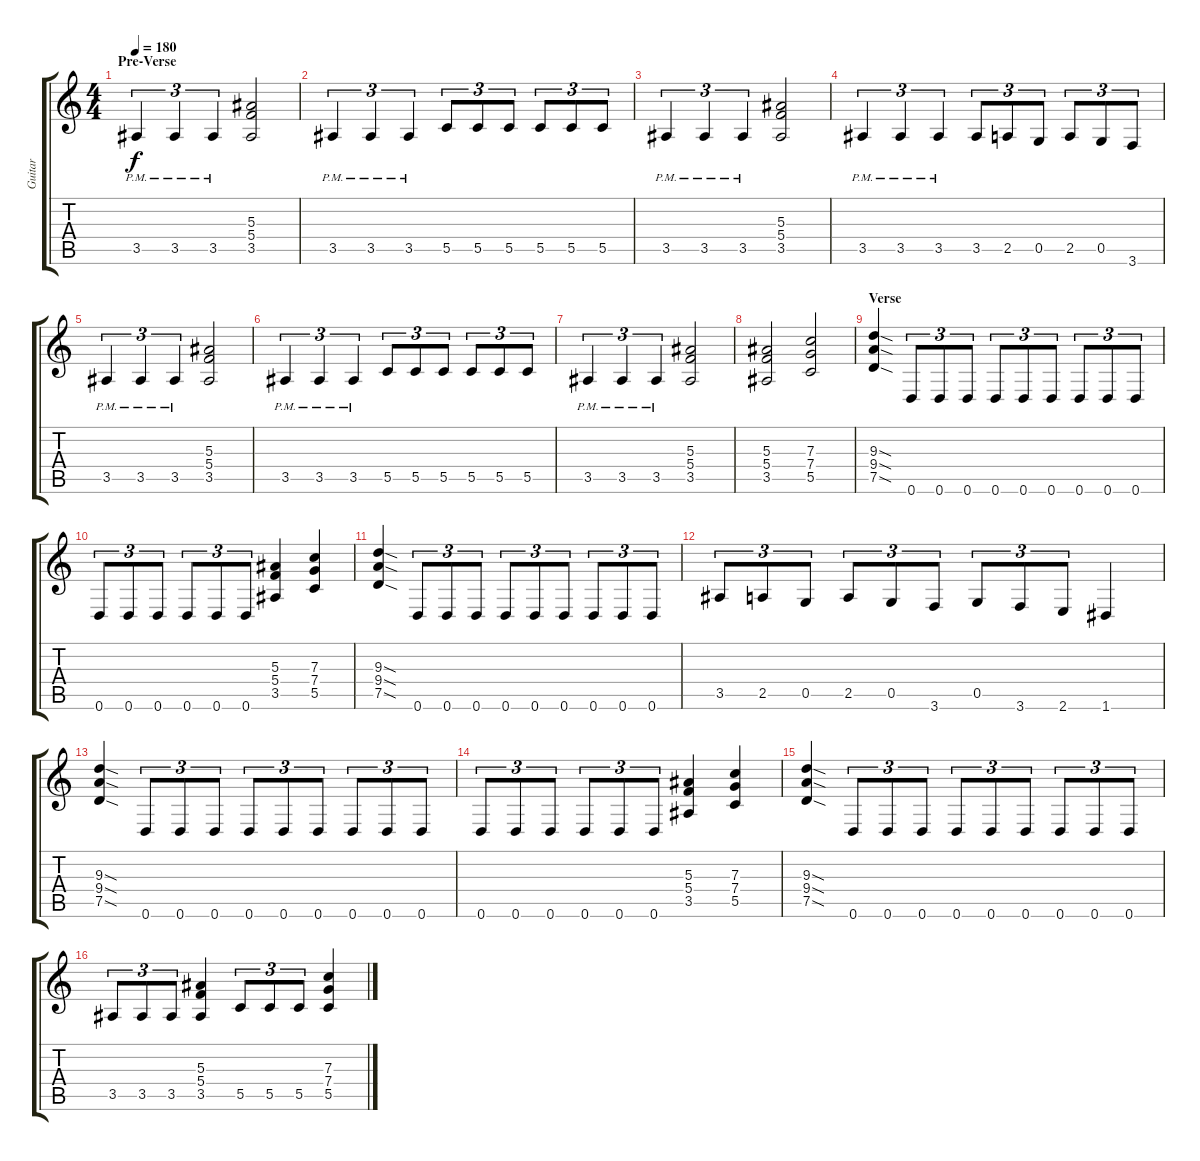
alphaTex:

\track ("Guitar" "Guitar") {instrument distortionguitar}
\staff {score tabs}
\tuning (D4 A3 F3 C3 G2 D2) {hide}
\ts (4 4)
\section ("" "Pre-Verse")
\tempo 180
\clef g2
\ks c
3.5{pm}.4{tu (3 2) dy f} 3.5{pm}.4{tu (3 2)} 3.5{pm}.4{tu (3 2)} (5.3 5.4 3.5).2 |
3.5{pm}.4{tu (3 2)} 3.5{pm}.4{tu (3 2)} 3.5{pm}.4{tu (3 2)} 5.5.8{tu (3 2)} 5.5.8{tu (3 2)} 5.5.8{tu (3 2)} 5.5.8{tu (3 2)} 5.5.8{tu (3 2)} 5.5.8{tu (3 2)} |
3.5{pm}.4{tu (3 2)} 3.5{pm}.4{tu (3 2)} 3.5{pm}.4{tu (3 2)} (5.3 5.4 3.5).2 |
3.5{pm}.4{tu (3 2)} 3.5{pm}.4{tu (3 2)} 3.5{pm}.4{tu (3 2)} 3.5.8{tu (3 2)} 2.5.8{tu (3 2)} 0.5.8{tu (3 2)} 2.5.8{tu (3 2)} 0.5.8{tu (3 2)} 3.6.8{tu (3 2)} |
3.5{pm}.4{tu (3 2)} 3.5{pm}.4{tu (3 2)} 3.5{pm}.4{tu (3 2)} (5.3 5.4 3.5).2 |
3.5{pm}.4{tu (3 2)} 3.5{pm}.4{tu (3 2)} 3.5{pm}.4{tu (3 2)} 5.5.8{tu (3 2)} 5.5.8{tu (3 2)} 5.5.8{tu (3 2)} 5.5.8{tu (3 2)} 5.5.8{tu (3 2)} 5.5.8{tu (3 2)} |
3.5{pm}.4{tu (3 2)} 3.5{pm}.4{tu (3 2)} 3.5{pm}.4{tu (3 2)} (5.3 5.4 3.5).2 |
(5.3 5.4 3.5).2 (7.3 7.4 5.5).2 |
\section ("" "Verse")
(9.3{sod} 9.4{sod} 7.5{sod}).4 0.6.8{tu (3 2)} 0.6.8{tu (3 2)} 0.6.8{tu (3 2)} 0.6.8{tu (3 2)} 0.6.8{tu (3 2)} 0.6.8{tu (3 2)} 0.6.8{tu (3 2)} 0.6.8{tu (3 2)} 0.6.8{tu (3 2)} |
0.6.8{tu (3 2)} 0.6.8{tu (3 2)} 0.6.8{tu (3 2)} 0.6.8{tu (3 2)} 0.6.8{tu (3 2)} 0.6.8{tu (3 2)} (5.3 5.4 3.5).4 (7.3 7.4 5.5).4 |
(9.3{sod} 9.4{sod} 7.5{sod}).4 0.6.8{tu (3 2)} 0.6.8{tu (3 2)} 0.6.8{tu (3 2)} 0.6.8{tu (3 2)} 0.6.8{tu (3 2)} 0.6.8{tu (3 2)} 0.6.8{tu (3 2)} 0.6.8{tu (3 2)} 0.6.8{tu (3 2)} |
3.5.8{tu (3 2)} 2.5.8{tu (3 2)} 0.5.8{tu (3 2)} 2.5.8{tu (3 2)} 0.5.8{tu (3 2)} 3.6.8{tu (3 2)} 0.5.8{tu (3 2)} 3.6.8{tu (3 2)} 2.6.8{tu (3 2)} 1.6.4 |
(9.3{sod} 9.4{sod} 7.5{sod}).4 0.6.8{tu (3 2)} 0.6.8{tu (3 2)} 0.6.8{tu (3 2)} 0.6.8{tu (3 2)} 0.6.8{tu (3 2)} 0.6.8{tu (3 2)} 0.6.8{tu (3 2)} 0.6.8{tu (3 2)} 0.6.8{tu (3 2)} |
0.6.8{tu (3 2)} 0.6.8{tu (3 2)} 0.6.8{tu (3 2)} 0.6.8{tu (3 2)} 0.6.8{tu (3 2)} 0.6.8{tu (3 2)} (5.3 5.4 3.5).4 (7.3 7.4 5.5).4 |
(9.3{sod} 9.4{sod} 7.5{sod}).4 0.6.8{tu (3 2)} 0.6.8{tu (3 2)} 0.6.8{tu (3 2)} 0.6.8{tu (3 2)} 0.6.8{tu (3 2)} 0.6.8{tu (3 2)} 0.6.8{tu (3 2)} 0.6.8{tu (3 2)} 0.6.8{tu (3 2)} |
3.5.8{tu (3 2)} 3.5.8{tu (3 2)} 3.5.8{tu (3 2)} (5.3 5.4 3.5).4 5.5.8{tu (3 2)} 5.5.8{tu (3 2)} 5.5.8{tu (3 2)} (7.3 7.4 5.5).4
